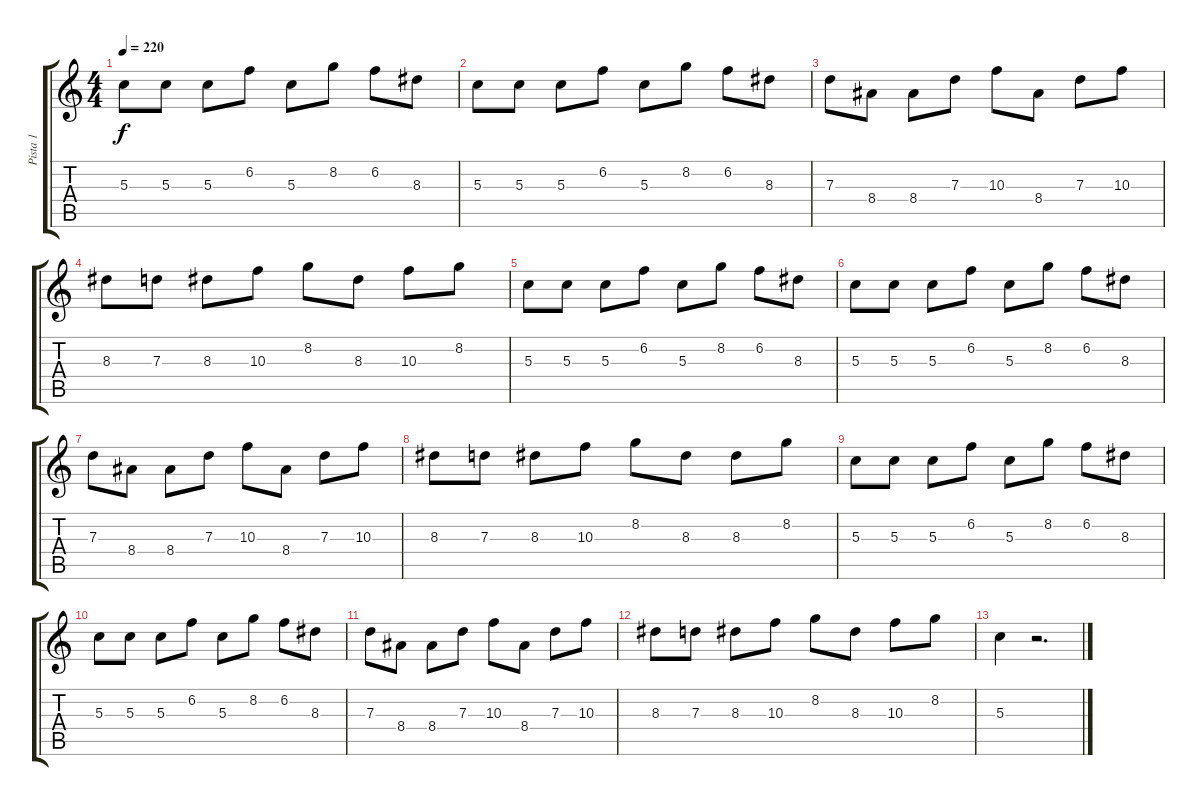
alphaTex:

\track ("Pista 1" "Pista 1") {instrument electricguitarjazz}
\staff {score tabs}
\tuning (E4 B3 G3 D3 A2 E2) {hide}
\ts (4 4)
\tempo 220
\clef g2
\ks c
5.3.8{dy f} 5.3.8 5.3.8 6.2.8 5.3.8 8.2.8 6.2.8 8.3.8 |
5.3.8 5.3.8 5.3.8 6.2.8 5.3.8 8.2.8 6.2.8 8.3.8 |
7.3.8 8.4.8 8.4.8 7.3.8 10.3.8 8.4.8 7.3.8 10.3.8 |
8.3.8 7.3.8 8.3.8 10.3.8 8.2.8 8.3.8 10.3.8 8.2.8 |
5.3.8 5.3.8 5.3.8 6.2.8 5.3.8 8.2.8 6.2.8 8.3.8 |
5.3.8 5.3.8 5.3.8 6.2.8 5.3.8 8.2.8 6.2.8 8.3.8 |
7.3.8 8.4.8 8.4.8 7.3.8 10.3.8 8.4.8 7.3.8 10.3.8 |
8.3.8 7.3.8 8.3.8 10.3.8 8.2.8 8.3.8 8.3.8 8.2.8 |
5.3.8 5.3.8 5.3.8 6.2.8 5.3.8 8.2.8 6.2.8 8.3.8 |
5.3.8 5.3.8 5.3.8 6.2.8 5.3.8 8.2.8 6.2.8 8.3.8 |
7.3.8 8.4.8 8.4.8 7.3.8 10.3.8 8.4.8 7.3.8 10.3.8 |
8.3.8 7.3.8 8.3.8 10.3.8 8.2.8 8.3.8 10.3.8 8.2.8 |
5.3.4 r.2{d}
